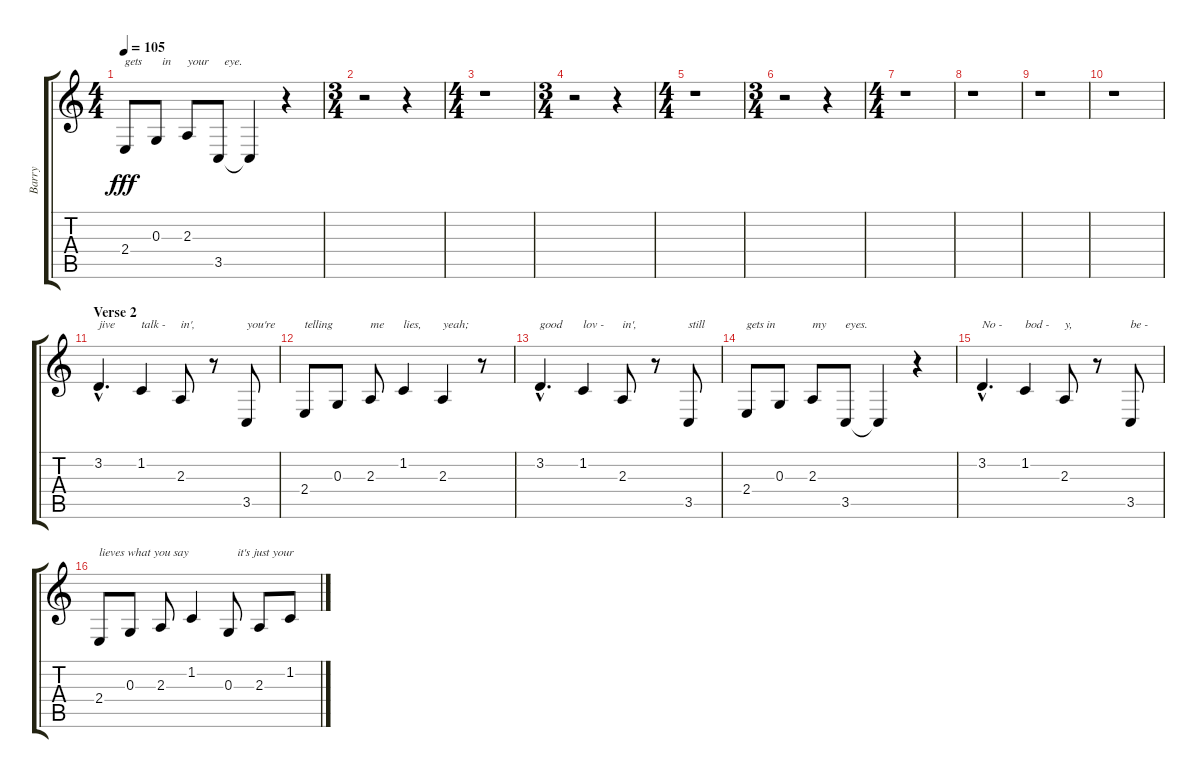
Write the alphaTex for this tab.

\track ("Barry" "Barry") {instrument lead4chiff}
\staff {score tabs}
\tuning (E4 B3 G3 D3 A2 E2) {hide}
\ts (4 4)
\tempo 105
\clef g2
\ks c
2.4.8{txt "gets" dy fff} 0.3.8{txt "  in"} 2.3.8{txt "your"} 3.5.8{txt "  eye."} 3.5{t}.4 r.4 |
\ts (3 4)
r.2 r.4 |
\ts (4 4)
r.1 |
\ts (3 4)
r.2 r.4 |
\ts (4 4)
r.1 |
\ts (3 4)
r.2 r.4 |
\ts (4 4)
r.1 |
r.1 |
r.1 |
r.1 |
\section ("" "Verse 2")
3.2{hac}.4{d txt "jive" instrument lead6voice} 1.2.4{txt "talk -"} 2.3.8{txt "in',"} r.8 3.5.8{txt "you're"} |
2.4.8{txt "telling"} 0.3.8 2.3.8{txt "me"} 1.2.4{txt "lies,"} 2.3.4{txt "yeah;"} r.8 |
3.2{hac}.4{d txt "good"} 1.2.4{txt "lov -"} 2.3.8{txt "in',"} r.8 3.5.8{txt "still"} |
2.4.8{txt "gets in"} 0.3.8 2.3.8{txt "my"} 3.5.8{txt "eyes."} 3.5{t}.4 r.4 |
3.2{hac}.4{d txt "No -"} 1.2.4{txt "bod -"} 2.3.8{txt "y,"} r.8 3.5.8{txt "be -"} |
2.4.8{txt "lieves what you say"} 0.3.8 2.3.8 1.2.4 0.3.8{txt "   it's just your"} 2.3.8 1.2.8
